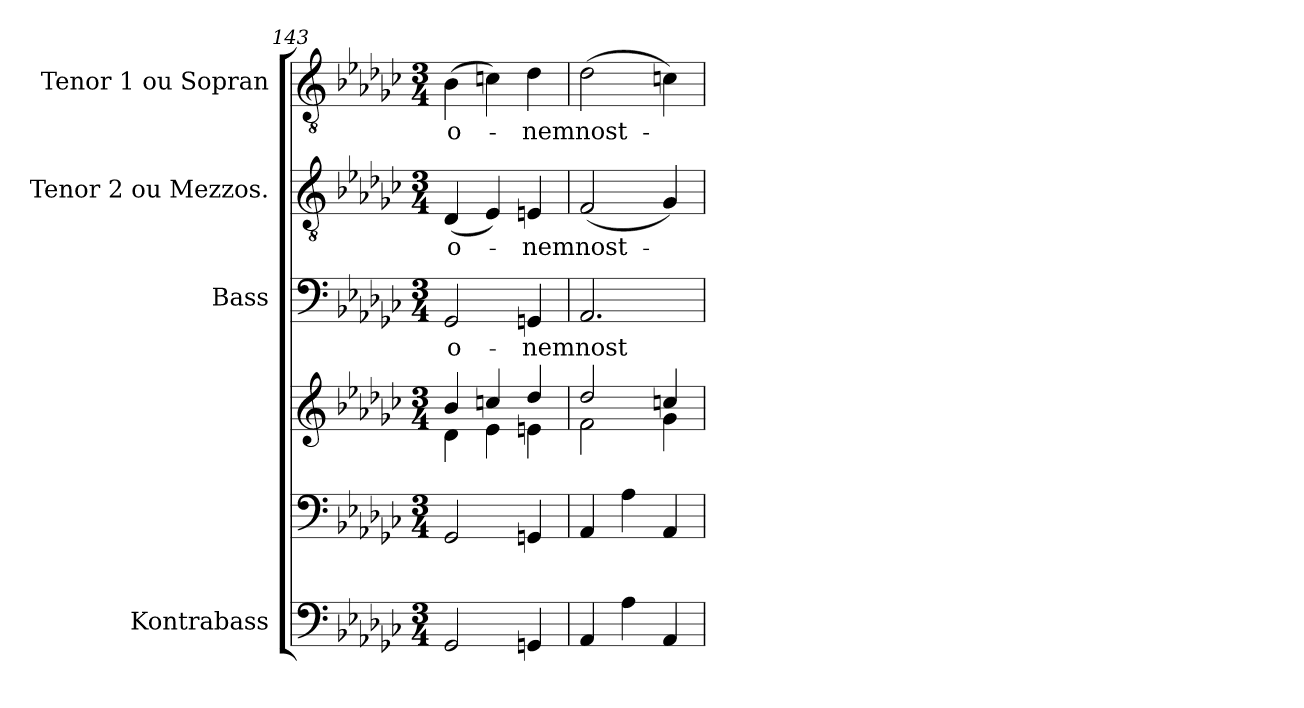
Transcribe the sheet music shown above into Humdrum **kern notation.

**kern	**kern	**kern	**kern	**text	**kern	**text	**kern	**text
*part5	*part4	*part4	*part3	*part3	*part2	*part2	*part1	*part1
*staff6	*staff5	*staff4	*staff3	*staff3	*staff2	*staff2	*staff1	*staff1
*I"Kontrabass	*	*	*I"Bass	*	*I"Tenor 2 ou Mezzos.	*	*I"Tenor 1 ou Sopran	*
*I'Kb.	*	*	*	*	*	*	*	*
*clefF4	*clefF4	*clefG2	*clefF4	*	*clefGv2	*	*clefGv2	*
*ITrd7c12	*	*	*	*	*	*	*	*
*k[b-e-a-d-g-c-]	*k[b-e-a-d-g-c-]	*k[b-e-a-d-g-c-]	*k[b-e-a-d-g-c-]	*	*k[b-e-a-d-g-c-]	*	*k[b-e-a-d-g-c-]	*
*G-:	*G-:	*G-:	*G-:	*	*G-:	*	*G-:	*
*M3/4	*M3/4	*M3/4	*M3/4	*	*M3/4	*	*M3/4	*
=143	=143	=143	=143	=143	=143	=143	=143	=143
*	*	*^	*	*	*	*	*	*
!	!	!	!	!	!LO:LY:b	!	!LO:LY:b	!	!LO:LY:b
2GGG-/	2GG-/	4b-/	4d-\	2GG-/	-o-	(<4D-/	-o-	(>4B-\	-o-
.	.	4ccn/	4e-\	.	.	4E-/)	.	4cn\)	.
!	!	!	!	!	!LO:LY:b	!	!LO:LY:b	!	!LO:LY:b
4GGGn/	4GGn/	4dd-/	4en\	4GGn/	-nem	4En/	-nem	4d-\	-nem
=144	=144	=144	=144	=144	=144	=144	=144	=144	=144
!	!	!	!	!	!LO:LY:b	!	!LO:LY:b	!	!LO:LY:b
4AAA-/	4AA-/	2dd-/	2f\	2.AA-/	nost-	(<2F/	nost-	(>2d-\	nost-
4AA-\	4A-\	.	.	.	.	.	.	.	.
4AAA-/	4AA-/	4ccn/	4g-\	.	.	4G-/)	.	4cn\)	.
*	*	*v	*v	*	*	*	*	*	*
=	=	=	=	=	=	=	=	=
*-	*-	*-	*-	*-	*-	*-	*-	*-
